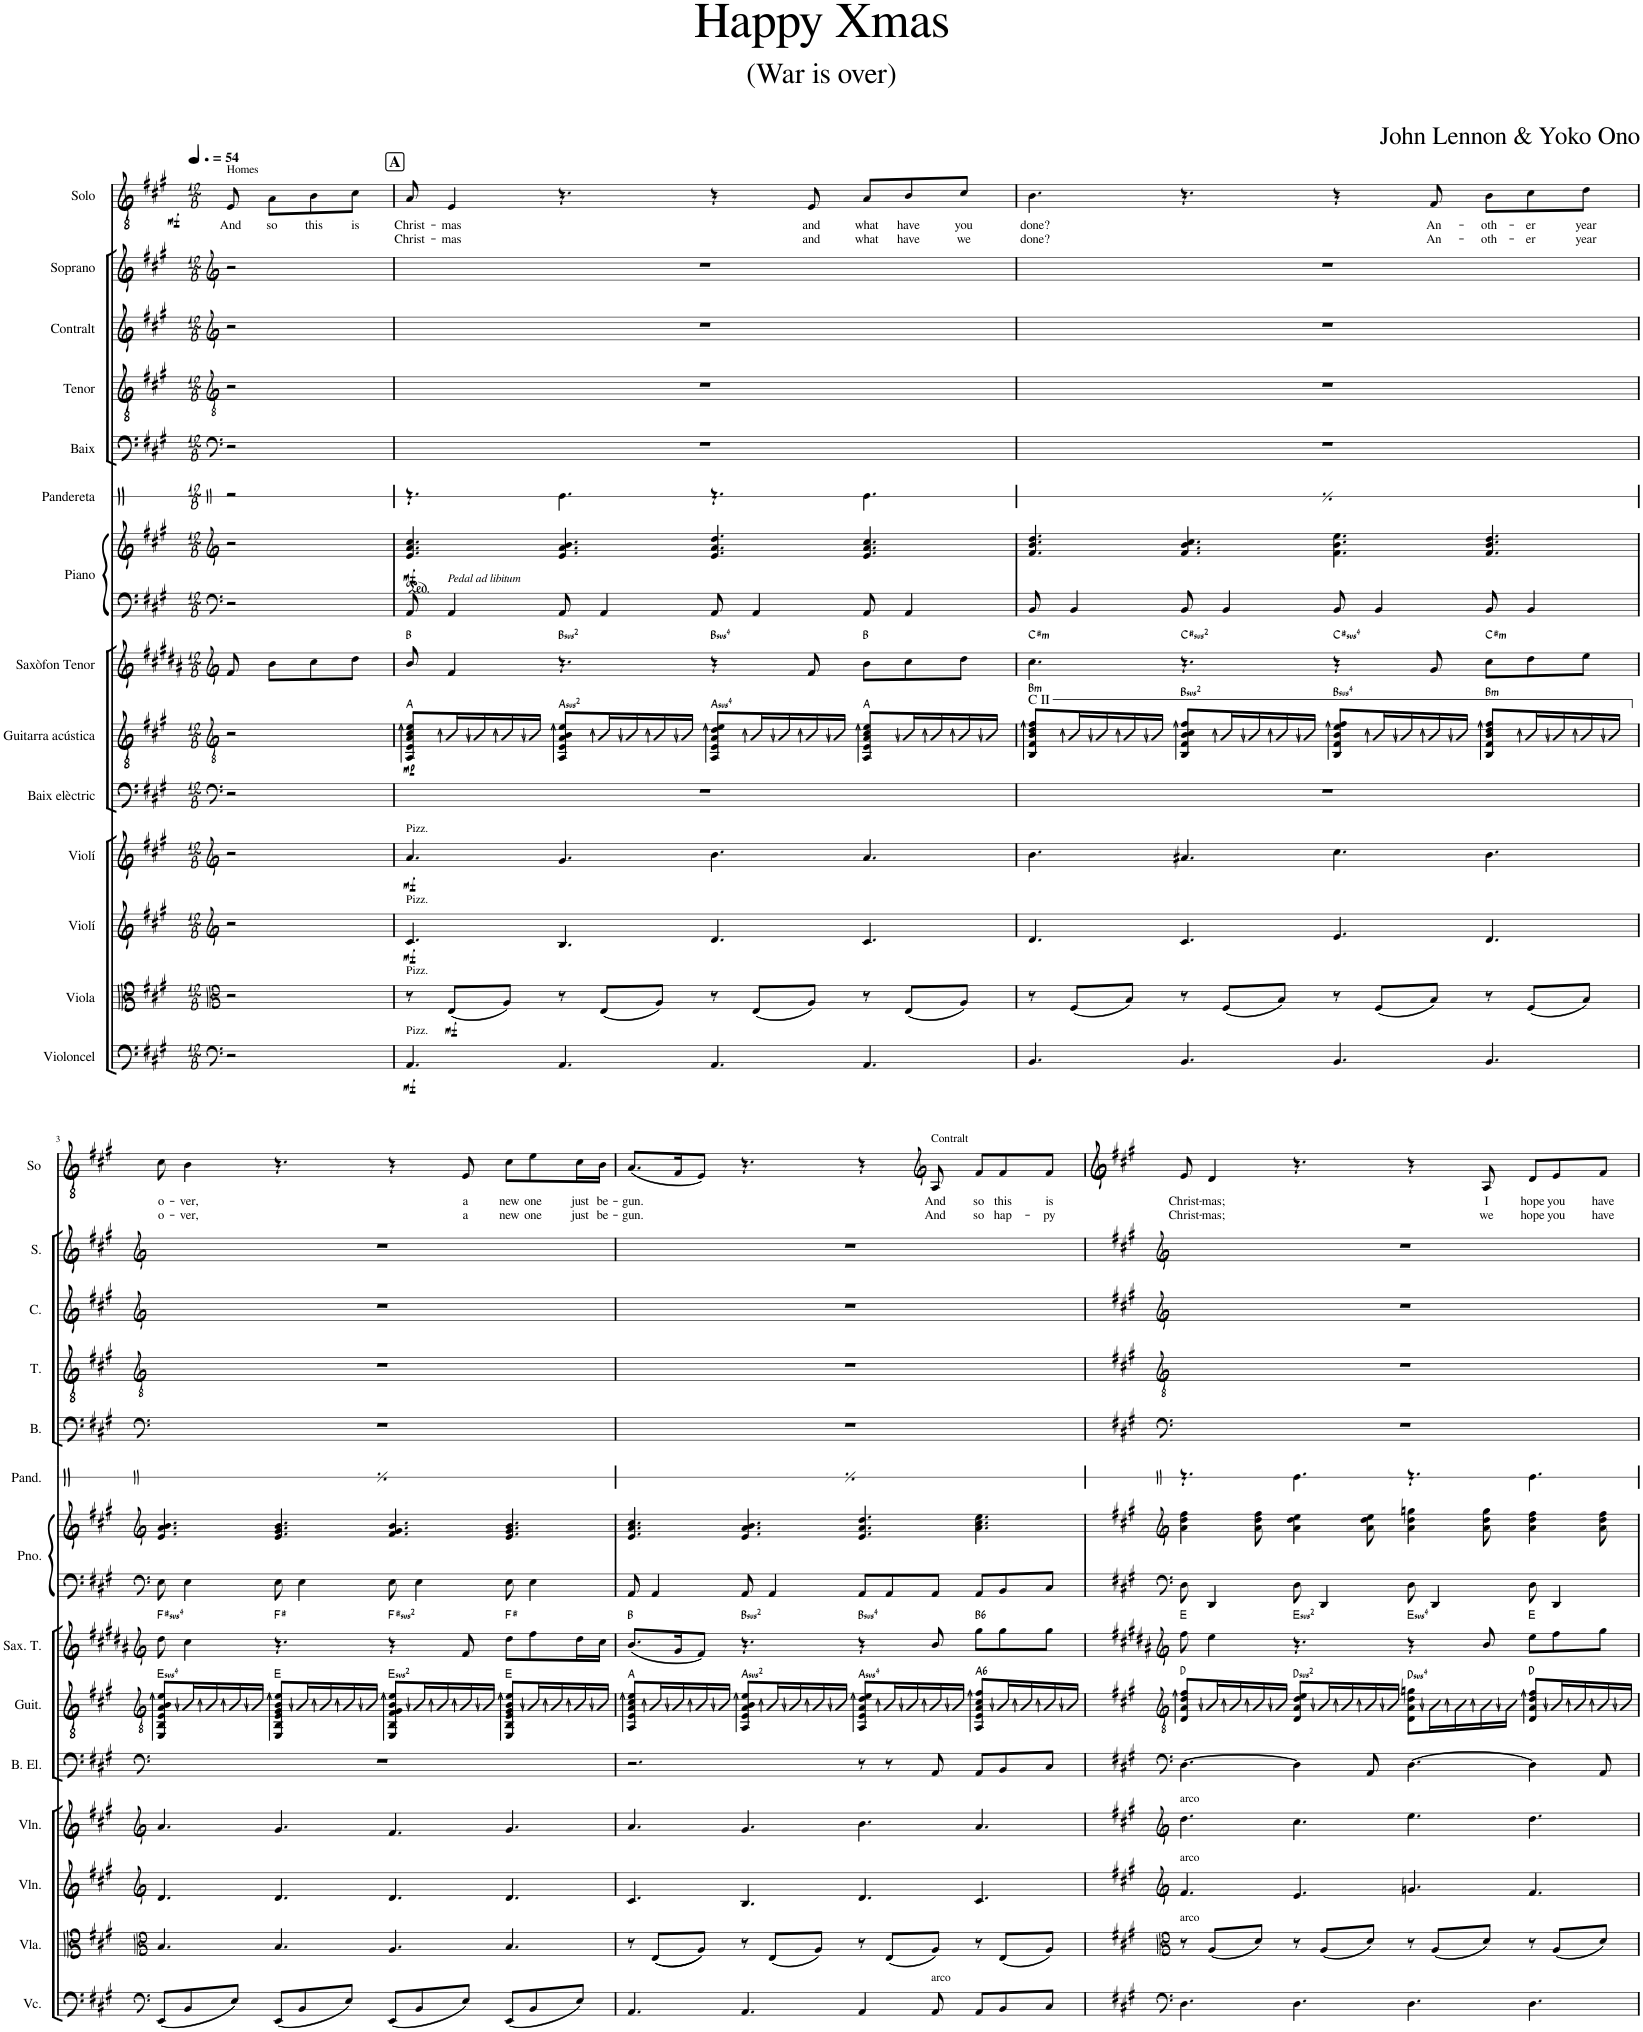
**kern	**dynam	**kern	**dynam	**kern	**dynam	**kern	**dynam	**kern	**kern	**dynam	**harte	**kern	**harte	**kern	**harte	**kern	**kern	**dynam	**kern	**kern	**kern	**kern	**kern	**kern	**text	**text	**dynam
*part15	*part15	*part14	*part14	*part13	*part13	*part12	*part12	*part11	*part10	*part10	*part10	*part9	*part9	*part8	*part8	*part7	*part7	*part7	*part6	*part5	*part4	*part3	*part2	*part1	*part1	*part1	*part1
*staff16	*staff16	*staff15	*staff15	*staff14	*staff14	*staff13	*staff13	*staff12	*staff11	*staff11	*	*staff10	*	*staff9	*	*staff8	*staff7	*staff7/8	*staff6	*staff5	*staff4	*staff3	*staff2	*staff1	*staff1	*staff1	*staff1
*I"Violoncel	*	*I"Viola	*	*I"Violí	*	*I"Violí	*	*I"Baix elèctric	*I"Guitarra acústica	*	*	*I"Saxòfon Tenor	*	*I"Saxòfon Contralt	*	*I"Piano	*	*	*I"Pandereta	*I"Baix	*I"Tenor	*I"Contralt	*I"Soprano	*I"Solo	*	*	*
*I'Vc.	*	*I'Vla.	*	*	*	*	*	*I'B. El.	*I'Guit.	*	*	*I'Sax. T.	*	*I'Sax. Contr.	*	*I'Pno.	*	*	*I'Pand.	*I'B.	*I'T.	*I'C.	*I'S.	*I'So	*	*	*
*	*	*	*	*	*	*	*	*	*	*	*	*	*	*stria5	*	*	*	*	*stria1	*	*	*	*	*	*	*	*
*clefF4	*	*clefC3	*	*clefG2	*	*clefG2	*	*clefF4	*clefGv2	*	*	*clefG2	*	*clefG2	*	*clefF4	*clefG2	*	*clefX	*clefF4	*clefGv2	*clefG2	*clefG2	*clefGv2	*	*	*
*	*	*	*	*	*	*	*	*ITrd7c12	*	*	*	*ITrd8c14	*	*ITrd5c9	*	*	*	*	*	*	*	*	*	*	*	*	*
*k[f#c#g#]	*	*k[f#c#g#]	*	*k[f#c#g#]	*	*k[f#c#g#]	*	*k[f#c#g#]	*k[f#c#g#]	*	*	*k[f#c#g#d#a#]	*	*k[f#c#g#d#a#e#]	*	*k[f#c#g#]	*k[f#c#g#]	*	*k[]	*k[f#c#g#]	*k[f#c#g#]	*k[f#c#g#]	*k[f#c#g#]	*k[f#c#g#]	*	*	*
*M12/8	*	*M12/8	*	*M12/8	*	*M12/8	*	*M12/8	*M12/8	*	*	*M12/8	*	*M12/8	*	*M12/8	*M12/8	*	*M12/8	*M12/8	*M12/8	*M12/8	*M12/8	*M12/8	*	*	*
*MM81	*	*MM81	*	*MM81	*	*MM81	*	*MM81	*MM81	*	*	*MM81	*	*MM81	*	*MM81	*MM81	*	*MM81	*MM81	*MM81	*MM81	*MM81	*MM81	*	*	*
=	=	=	=	=	=	=	=	=	=	=	=	=	=	=	=	=	=	=	=	=	=	=	=	=	=	=	=
!	!	!	!	!	!	!	!	!	!	!	!	!	!	!	!	!	!	!	!	!	!	!	!	!LO:TX:a:t=Homes	!	!	!
!	!	!	!	!	!	!	!	!	!	!	!	!	!	!	!	!	!	!	!	!	!	!	!	!	!LO:LY:b	!	!LO:DY:b
2r	.	2r	.	2r	.	2r	.	2r	2r	.	.	8f#/	.	8c#	.	2r	2r	.	2r	2r	2r	2r	2r	8E/	And	.	mf
!	!	!	!	!	!	!	!	!	!	!	!	!	!	!	!	!	!	!	!	!	!	!	!	!	!LO:LY:b	!	!
.	.	.	.	.	.	.	.	.	.	.	.	8b\L	.	8f#/L	.	.	.	.	.	.	.	.	.	8A\L	so	.	.
!	!	!	!	!	!	!	!	!	!	!	!	!	!	!	!	!	!	!	!	!	!	!	!	!	!LO:LY:b	!	!
.	.	.	.	.	.	.	.	.	.	.	.	8cc#\	.	8g#/	.	.	.	.	.	.	.	.	.	8B\	this	.	.
!	!	!	!	!	!	!	!	!	!	!	!	!	!	!	!	!	!	!	!	!	!	!	!	!	!LO:LY:b	!	!
.	.	.	.	.	.	.	.	.	.	.	.	8dd#\J	.	8a#/J	.	.	.	.	.	.	.	.	.	8c#\J	is	.	.
!!LO:REH:place=s1:a:B:cj:fs=14:t=A
=1	=1	=1	=1	=1	=1	=1	=1	=1	=1	=1	=1	=1	=1	=1	=1	=1	=1	=1	=1	=1	=1	=1	=1	=1	=1	=1	=1
!	!	!	!	!	!	!LO:TX:a:t=Pizz.	!	!	!	!	!	!	!	!	!	!	!	!	!	!	!	!	!	!	!	!	!
!	!	!	!	!LO:TX:a:t=Pizz.	!	!	!	!	!	!	!	!	!	!	!	!	!	!	!	!	!	!	!	!	!	!	!
!	!	!LO:TX:a:t=Pizz.	!	!	!	!	!	!	!	!	!	!	!	!	!	!	!	!	!	!	!	!	!	!	!	!	!
!LO:TX:a:t=Pizz.	!	!	!	!	!	!	!	!	!	!	!	!	!	!	!	!	!	!	!	!	!	!	!	!	!	!	!
!	!LO:DY:b	!	!	!	!LO:DY:b	!	!LO:DY:b	!	!	!LO:DY:b	!	!	!	!	!	!	!	!LO:DY:b	!	!	!	!	!	!	!LO:LY:b	!LO:LY:b	!
4.AA/	mf	8r	.	4.c#/	mf	4.a/	mf	1.r	8AA/ 8E/ 8A/ 8c#/ 8e/L	mp	A:maj	8b/	B:maj	8f#	F#:maj	8AA/	4.e/ 4.a/ 4.cc#/	mf	4.r	1.r	1.r	1.r	1.r	8A/	Christ-	Christ-	.
!	!	!	!	!	!	!	!	!	!	!	!	!	!	!	!	!LO:TX:a:i:t=Pedal ad libitum	!	!	!	!	!	!	!	!	!	!	!
!	!	!	!LO:DY:b	!	!	!	!	!	!	!	!	!	!	!	!	!	!	!	!	!	!	!	!	!	!LO:LY:b	!LO:LY:b	!
.	.	(8E/L	mf	.	.	.	.	.	16AA/ 16E/ 16A/ 16c#/ 16e/L	.	.	4f#/	.	4c#	.	4AA/	.	.	.	.	.	.	.	4E/	-mas	-mas	.
.	.	.	.	.	.	.	.	.	16AA/ 16E/ 16A/ 16c#/ 16e/	.	.	.	.	.	.	.	.	.	.	.	.	.	.	.	.	.	.
.	.	8A/J)	.	.	.	.	.	.	16AA/ 16E/ 16A/ 16c#/ 16e/	.	.	.	.	.	.	.	.	.	.	.	.	.	.	.	.	.	.
.	.	.	.	.	.	.	.	.	16AA/ 16E/ 16A/ 16c#/ 16e/JJ	.	.	.	.	.	.	.	.	.	.	.	.	.	.	.	.	.	.
!	!	!	!	!	!	!	!	!	!	!	!LO:H:kt=2	!	!LO:H:kt=2	!LO:N:vis=4	!LO:H:kt=2	!	!	!	!	!	!	!	!	!	!	!	!
4.AA/	.	8r	.	4.B/	.	4.g#/	.	.	8AA/ 8E/ 8A/ 8B/ 8e/L	.	A:(1,2,5)	4.r	B:(1,2,5)	4.r	F#:(1,2,5)	8AA/	4.e/ 4.a/ 4.b/	.	4.Re\	.	.	.	.	4.r	.	.	.
.	.	(8E/L	.	.	.	.	.	.	16AA/ 16E/ 16A/ 16B/ 16e/L	.	.	.	.	.	.	4AA/	.	.	.	.	.	.	.	.	.	.	.
.	.	.	.	.	.	.	.	.	16AA/ 16E/ 16A/ 16B/ 16e/	.	.	.	.	.	.	.	.	.	.	.	.	.	.	.	.	.	.
.	.	8A/J)	.	.	.	.	.	.	16AA/ 16E/ 16A/ 16B/ 16e/	.	.	.	.	.	.	.	.	.	.	.	.	.	.	.	.	.	.
.	.	.	.	.	.	.	.	.	16AA/ 16E/ 16A/ 16B/ 16e/JJ	.	.	.	.	.	.	.	.	.	.	.	.	.	.	.	.	.	.
!	!	!	!	!	!	!	!	!	!	!	!LO:H:kt=4	!	!LO:H:kt=4	!	!LO:H:kt=4	!	!	!	!	!	!	!	!	!	!	!	!
4.AA/	.	8r	.	4.d/	.	4.b\	.	.	8AA/ 8E/ 8A/ 8d/ 8e/L	.	A:sus4	4r	B:sus4	4r	F#:sus4	8AA/	4.e/ 4.a/ 4.dd/	.	4.r	.	.	.	.	4r	.	.	.
.	.	(8E/L	.	.	.	.	.	.	16AA/ 16E/ 16A/ 16d/ 16e/L	.	.	.	.	.	.	4AA/	.	.	.	.	.	.	.	.	.	.	.
.	.	.	.	.	.	.	.	.	16AA/ 16E/ 16A/ 16d/ 16e/	.	.	.	.	.	.	.	.	.	.	.	.	.	.	.	.	.	.
!	!	!	!	!	!	!	!	!	!	!	!	!	!	!	!	!	!	!	!	!	!	!	!	!	!LO:LY:b	!LO:LY:b	!
.	.	8A/J)	.	.	.	.	.	.	16AA/ 16E/ 16A/ 16d/ 16e/	.	.	8f#/	.	8c#	.	.	.	.	.	.	.	.	.	8E/	and	and	.
.	.	.	.	.	.	.	.	.	16AA/ 16E/ 16A/ 16d/ 16e/JJ	.	.	.	.	.	.	.	.	.	.	.	.	.	.	.	.	.	.
!	!	!	!	!	!	!	!	!	!	!	!	!	!	!	!	!	!	!	!	!	!	!	!	!	!LO:LY:b	!LO:LY:b	!
4.AA/	.	8r	.	4.c#/	.	4.a/	.	.	8AA/ 8E/ 8A/ 8c#/ 8e/L	.	A:maj	8b\L	B:maj	8f#/L	F#:maj	8AA/	4.e/ 4.a/ 4.cc#/	.	4.Re\	.	.	.	.	8A/L	what	what	.
!	!	!	!	!	!	!	!	!	!	!	!	!	!	!	!	!	!	!	!	!	!	!	!	!	!LO:LY:b	!LO:LY:b	!
.	.	(8E/L	.	.	.	.	.	.	16AA/ 16E/ 16A/ 16c#/ 16e/L	.	.	8cc#\	.	8g#/	.	4AA/	.	.	.	.	.	.	.	8B/	have	have	.
.	.	.	.	.	.	.	.	.	16AA/ 16E/ 16A/ 16c#/ 16e/	.	.	.	.	.	.	.	.	.	.	.	.	.	.	.	.	.	.
!	!	!	!	!	!	!	!	!	!	!	!	!	!	!	!	!	!	!	!	!	!	!	!	!	!LO:LY:b	!LO:LY:b	!
.	.	8A/J)	.	.	.	.	.	.	16AA/ 16E/ 16A/ 16c#/ 16e/	.	.	8dd#\J	.	8a#/J	.	.	.	.	.	.	.	.	.	8c#/J	you	we	.
.	.	.	.	.	.	.	.	.	16AA/ 16E/ 16A/ 16c#/ 16e/JJ	.	.	.	.	.	.	.	.	.	.	.	.	.	.	.	.	.	.
=2	=2	=2	=2	=2	=2	=2	=2	=2	=2	=2	=2	=2	=2	=2	=2	=2	=2	=2	=2	=2	=2	=2	=2	=2	=2	=2	=2
!	!	!	!	!	!	!	!	!	!LO:TX:a:t=C II	!	!	!	!	!	!	!	!	!	!	!	!	!	!	!	!	!	!
!	!	!	!	!	!	!	!	!	!	!	!LO:H:kt=m	!	!LO:H:kt=m	!	!LO:H:kt=m	!	!	!	!	!	!	!	!	!	!LO:LY:b	!LO:LY:b	!
4.BB/	.	8r	.	4.d/	.	4.b\	.	1.r	8BB/ 8F#/ 8B/ 8d/ 8f#/L	.	B:min	4.cc#\	C#:min	4.g#	G#:min	8BB/	4.f#/ 4.b/ 4.dd/	.	4.r	1.r	1.r	1.r	1.r	4.B\	done?	done?	.
.	.	(8F#/L	.	.	.	.	.	.	16BB/ 16F#/ 16B/ 16d/ 16f#/L	.	.	.	.	.	.	4BB/	.	.	.	.	.	.	.	.	.	.	.
.	.	.	.	.	.	.	.	.	16BB/ 16F#/ 16B/ 16d/ 16f#/	.	.	.	.	.	.	.	.	.	.	.	.	.	.	.	.	.	.
.	.	8B/J)	.	.	.	.	.	.	16BB/ 16F#/ 16B/ 16d/ 16f#/	.	.	.	.	.	.	.	.	.	.	.	.	.	.	.	.	.	.
.	.	.	.	.	.	.	.	.	16BB/ 16F#/ 16B/ 16d/ 16f#/JJ	.	.	.	.	.	.	.	.	.	.	.	.	.	.	.	.	.	.
!	!	!	!	!	!	!	!	!	!	!	!LO:H:kt=2	!	!LO:H:kt=2	!LO:N:vis=4	!LO:H:kt=2	!	!	!	!	!	!	!	!	!	!	!	!
4.BB/	.	8r	.	4.c#/	.	4.a#X/	.	.	8BB/ 8F#/ 8B/ 8c#/ 8f#/L	.	B:(1,2,5)	4.r	C#:(1,2,5)	4.r	G#:(1,2,5)	8BB/	4.f#/ 4.b/ 4.cc#/	.	4.Re\	.	.	.	.	4.r	.	.	.
.	.	(8F#/L	.	.	.	.	.	.	16BB/ 16F#/ 16B/ 16c#/ 16f#/L	.	.	.	.	.	.	4BB/	.	.	.	.	.	.	.	.	.	.	.
.	.	.	.	.	.	.	.	.	16BB/ 16F#/ 16B/ 16c#/ 16f#/	.	.	.	.	.	.	.	.	.	.	.	.	.	.	.	.	.	.
.	.	8B/J)	.	.	.	.	.	.	16BB/ 16F#/ 16B/ 16c#/ 16f#/	.	.	.	.	.	.	.	.	.	.	.	.	.	.	.	.	.	.
.	.	.	.	.	.	.	.	.	16BB/ 16F#/ 16B/ 16c#/ 16f#/JJ	.	.	.	.	.	.	.	.	.	.	.	.	.	.	.	.	.	.
!	!	!	!	!	!	!	!	!	!	!	!LO:H:kt=4	!	!LO:H:kt=4	!	!LO:H:kt=4	!	!	!	!	!	!	!	!	!	!	!	!
4.BB/	.	8r	.	4.e/	.	4.cc#\	.	.	8BB/ 8F#/ 8B/ 8e/ 8f#/L	.	B:sus4	4r	C#:sus4	4r	G#:sus4	8BB/	4.f#\ 4.b\ 4.ee\	.	4.r	.	.	.	.	4r	.	.	.
.	.	(8F#/L	.	.	.	.	.	.	16BB/ 16F#/ 16B/ 16e/ 16f#/L	.	.	.	.	.	.	4BB/	.	.	.	.	.	.	.	.	.	.	.
.	.	.	.	.	.	.	.	.	16BB/ 16F#/ 16B/ 16e/ 16f#/	.	.	.	.	.	.	.	.	.	.	.	.	.	.	.	.	.	.
!	!	!	!	!	!	!	!	!	!	!	!	!	!	!	!	!	!	!	!	!	!	!	!	!	!LO:LY:b	!LO:LY:b	!
.	.	8B/J)	.	.	.	.	.	.	16BB/ 16F#/ 16B/ 16e/ 16f#/	.	.	8g#/	.	8d#	.	.	.	.	.	.	.	.	.	8F#/	An-	An-	.
.	.	.	.	.	.	.	.	.	16BB/ 16F#/ 16B/ 16e/ 16f#/JJ	.	.	.	.	.	.	.	.	.	.	.	.	.	.	.	.	.	.
!	!	!	!	!	!	!	!	!	!	!	!LO:H:kt=m	!	!LO:H:kt=m	!	!LO:H:kt=m	!	!	!	!	!	!	!	!	!	!LO:LY:b	!LO:LY:b	!
4.BB/	.	8r	.	4.d/	.	4.b\	.	.	8BB/ 8F#/ 8B/ 8d/ 8f#/L	.	B:min	8cc#\L	C#:min	8g#/L	G#:min	8BB/	4.f#/ 4.b/ 4.dd/	.	4.Re\	.	.	.	.	8B\L	-oth-	-oth-	.
!	!	!	!	!	!	!	!	!	!	!	!	!	!	!	!	!	!	!	!	!	!	!	!	!	!LO:LY:b	!LO:LY:b	!
.	.	(8F#/L	.	.	.	.	.	.	16BB/ 16F#/ 16B/ 16d/ 16f#/L	.	.	8dd#\	.	8a#/	.	4BB/	.	.	.	.	.	.	.	8c#\	-er	-er	.
.	.	.	.	.	.	.	.	.	16BB/ 16F#/ 16B/ 16d/ 16f#/	.	.	.	.	.	.	.	.	.	.	.	.	.	.	.	.	.	.
!	!	!	!	!	!	!	!	!	!	!	!	!	!	!	!	!	!	!	!	!	!	!	!	!	!LO:LY:b	!LO:LY:b	!
.	.	8B/J)	.	.	.	.	.	.	16BB/ 16F#/ 16B/ 16d/ 16f#/	.	.	8ee\J	.	8b/J	.	.	.	.	.	.	.	.	.	8d\J	year	year	.
.	.	.	.	.	.	.	.	.	16BB/ 16F#/ 16B/ 16d/ 16f#/JJ	.	.	.	.	.	.	.	.	.	.	.	.	.	.	.	.	.	.
!!LO:LB:g=z
=3	=3	=3	=3	=3	=3	=3	=3	=3	=3	=3	=3	=3	=3	=3	=3	=3	=3	=3	=3	=3	=3	=3	=3	=3	=3	=3	=3
*clefF4	*	*clefC3	*	*clefG2	*	*clefG2	*	*clefF4	*clefGv2	*	*	*clefG2	*	*clefG2	*	*clefF4	*clefG2	*	*	*clefF4	*clefGv2	*clefG2	*clefG2	*	*	*	*
*k[f#c#g#]	*	*k[f#c#g#]	*	*k[f#c#g#]	*	*k[f#c#g#]	*	*k[f#c#g#]	*k[f#c#g#]	*	*	*k[f#c#g#d#a#]	*	*k[f#c#g#d#a#e#]	*	*k[f#c#g#]	*k[f#c#g#]	*	*	*k[f#c#g#]	*k[f#c#g#]	*k[f#c#g#]	*k[f#c#g#]	*k[f#c#g#]	*	*	*
!	!	!	!	!	!	!	!	!	!	!	!LO:H:kt=4	!	!LO:H:kt=4	!	!LO:H:kt=4	!	!	!	!	!	!	!	!	!	!LO:LY:b	!LO:LY:b	!
(8EE/L	.	4.B/	.	4.d/	.	4.a/	.	1.r	8EE/ 8BB/ 8E/ 8A/ 8B/ 8e/L	.	E:sus4	8dd#\	F#:sus4	8a#	C#:sus4	8E\	4.e/ 4.a/ 4.b/	.	4.r	1.r	1.r	1.r	1.r	8c#\	o-	o-	.
!	!	!	!	!	!	!	!	!	!	!	!	!	!	!	!	!	!	!	!	!	!	!	!	!	!LO:LY:b	!LO:LY:b	!
8BB/	.	.	.	.	.	.	.	.	16AA/ 16E/ 16A/ 16c#/ 16e/L	.	.	4cc#\	.	4g#	.	4E\	.	.	.	.	.	.	.	4B\	-ver,	-ver,	.
.	.	.	.	.	.	.	.	.	16AA/ 16E/ 16A/ 16c#/ 16e/	.	.	.	.	.	.	.	.	.	.	.	.	.	.	.	.	.	.
8E/J)	.	.	.	.	.	.	.	.	16AA/ 16E/ 16A/ 16c#/ 16e/	.	.	.	.	.	.	.	.	.	.	.	.	.	.	.	.	.	.
.	.	.	.	.	.	.	.	.	16AA/ 16E/ 16A/ 16c#/ 16e/JJ	.	.	.	.	.	.	.	.	.	.	.	.	.	.	.	.	.	.
!	!	!	!	!	!	!	!	!	!	!	!	!	!	!LO:N:vis=4	!	!	!	!	!	!	!	!	!	!	!	!	!
(8EE/L	.	4.B/	.	4.d/	.	4.g#/	.	.	8EE/ 8BB/ 8E/ 8G#/ 8B/ 8e/L	.	E:maj	4.r	F#:maj	4.r	C#:maj	8E\	4.e/ 4.g#/ 4.b/	.	4.Re\	.	.	.	.	4.r	.	.	.
8BB/	.	.	.	.	.	.	.	.	16AA/ 16E/ 16A/ 16c#/ 16e/L	.	.	.	.	.	.	4E\	.	.	.	.	.	.	.	.	.	.	.
.	.	.	.	.	.	.	.	.	16AA/ 16E/ 16A/ 16c#/ 16e/	.	.	.	.	.	.	.	.	.	.	.	.	.	.	.	.	.	.
8E/J)	.	.	.	.	.	.	.	.	16AA/ 16E/ 16A/ 16c#/ 16e/	.	.	.	.	.	.	.	.	.	.	.	.	.	.	.	.	.	.
.	.	.	.	.	.	.	.	.	16AA/ 16E/ 16A/ 16c#/ 16e/JJ	.	.	.	.	.	.	.	.	.	.	.	.	.	.	.	.	.	.
!	!	!	!	!	!	!	!	!	!	!	!LO:H:kt=2	!	!LO:H:kt=2	!	!LO:H:kt=2	!	!	!	!	!	!	!	!	!	!	!	!
(8EE/L	.	4.A/	.	4.d/	.	4.f#/	.	.	8EE/ 8BB/ 8F#/ 8G#/ 8B/ 8e/L	.	E:(1,2,5)	4r	F#:(1,2,5)	4r	C#:(1,2,5)	8E\	4.f#/ 4.g#/ 4.b/	.	4.r	.	.	.	.	4r	.	.	.
8BB/	.	.	.	.	.	.	.	.	16AA/ 16E/ 16A/ 16c#/ 16e/L	.	.	.	.	.	.	4E\	.	.	.	.	.	.	.	.	.	.	.
.	.	.	.	.	.	.	.	.	16AA/ 16E/ 16A/ 16c#/ 16e/	.	.	.	.	.	.	.	.	.	.	.	.	.	.	.	.	.	.
!	!	!	!	!	!	!	!	!	!	!	!	!	!	!	!	!	!	!	!	!	!	!	!	!	!LO:LY:b	!LO:LY:b	!
8E/J)	.	.	.	.	.	.	.	.	16AA/ 16E/ 16A/ 16c#/ 16e/	.	.	8f#/	.	8c#	.	.	.	.	.	.	.	.	.	8E/	a	a	.
.	.	.	.	.	.	.	.	.	16AA/ 16E/ 16A/ 16c#/ 16e/JJ	.	.	.	.	.	.	.	.	.	.	.	.	.	.	.	.	.	.
!	!	!	!	!	!	!	!	!	!	!	!	!	!	!	!	!	!	!	!	!	!	!	!	!	!LO:LY:b	!LO:LY:b	!
(8EE/L	.	4.B/	.	4.d/	.	4.g#/	.	.	8EE/ 8BB/ 8E/ 8G#/ 8B/ 8e/L	.	E:maj	8dd#\L	F#:maj	8a#/L	C#:maj	8E\	4.e/ 4.g#/ 4.b/	.	4.Re\	.	.	.	.	8c#\L	new	new	.
!	!	!	!	!	!	!	!	!	!	!	!	!	!	!	!	!	!	!	!	!	!	!	!	!	!LO:LY:b	!LO:LY:b	!
8BB/	.	.	.	.	.	.	.	.	16AA/ 16E/ 16A/ 16c#/ 16e/L	.	.	8ff#\	.	8cc#/	.	4E\	.	.	.	.	.	.	.	8e\	one	one	.
.	.	.	.	.	.	.	.	.	16AA/ 16E/ 16A/ 16c#/ 16e/	.	.	.	.	.	.	.	.	.	.	.	.	.	.	.	.	.	.
!	!	!	!	!	!	!	!	!	!	!	!	!	!	!	!	!	!	!	!	!	!	!	!	!	!LO:LY:b	!LO:LY:b	!
8E/J)	.	.	.	.	.	.	.	.	16AA/ 16E/ 16A/ 16c#/ 16e/	.	.	16dd#\L	.	16a#/L	.	.	.	.	.	.	.	.	.	16c#\L	just	just	.
!	!	!	!	!	!	!	!	!	!	!	!	!	!	!	!	!	!	!	!	!	!	!	!	!	!LO:LY:b	!LO:LY:b	!
.	.	.	.	.	.	.	.	.	16AA/ 16E/ 16A/ 16c#/ 16e/JJ	.	.	16cc#\JJ	.	16g#/JJ	.	.	.	.	.	.	.	.	.	16B\JJ	be-	be-	.
=4	=4	=4	=4	=4	=4	=4	=4	=4	=4	=4	=4	=4	=4	=4	=4	=4	=4	=4	=4	=4	=4	=4	=4	=4	=4	=4	=4
!	!	!	!	!	!	!	!	!	!	!	!	!	!	!	!	!	!	!	!	!	!	!	!	!	!LO:LY:b	!LO:LY:b	!
4.AA/	.	8r	.	4.c#/	.	4.a/	.	2.r	8AA/ 8E/ 8A/ 8c#/ 8e/L	.	A:maj	(8.b/L	B:maj	(8.f#/L	F#:maj	8AA/	4.e/ 4.a/ 4.cc#/	.	4.r	1.r	1.r	1.r	1.r	(8.A/L	-gun.	-gun.	.
.	.	((8E/L	.	.	.	.	.	.	16AA/ 16E/ 16A/ 16c#/ 16e/L	.	.	.	.	.	.	4AA/	.	.	.	.	.	.	.	.	.	.	.
.	.	.	.	.	.	.	.	.	16AA/ 16E/ 16A/ 16c#/ 16e/	.	.	16g#/K	.	16d#/K	.	.	.	.	.	.	.	.	.	16F#/K	.	.	.
.	.	8A/J))	.	.	.	.	.	.	16AA/ 16E/ 16A/ 16c#/ 16e/	.	.	8f#/J)	.	8c#/J)	.	.	.	.	.	.	.	.	.	8E/J)	.	.	.
.	.	.	.	.	.	.	.	.	16AA/ 16E/ 16A/ 16c#/ 16e/JJ	.	.	.	.	.	.	.	.	.	.	.	.	.	.	.	.	.	.
!	!	!	!	!	!	!	!	!	!	!	!LO:H:kt=2	!	!LO:H:kt=2	!LO:N:vis=4	!LO:H:kt=2	!	!	!	!	!	!	!	!	!	!	!	!
4.AA/	.	8r	.	4.B/	.	4.g#/	.	.	8AA/ 8E/ 8A/ 8B/ 8e/L	.	A:(1,2,5)	4.r	B:(1,2,5)	4.r	F#:(1,2,5)	8AA/	4.e/ 4.a/ 4.b/	.	4.Re\	.	.	.	.	4.r	.	.	.
.	.	(8E/L	.	.	.	.	.	.	16AA/ 16E/ 16A/ 16B/ 16e/L	.	.	.	.	.	.	4AA/	.	.	.	.	.	.	.	.	.	.	.
.	.	.	.	.	.	.	.	.	16AA/ 16E/ 16A/ 16B/ 16e/	.	.	.	.	.	.	.	.	.	.	.	.	.	.	.	.	.	.
.	.	8A/J)	.	.	.	.	.	.	16AA/ 16E/ 16A/ 16B/ 16e/	.	.	.	.	.	.	.	.	.	.	.	.	.	.	.	.	.	.
.	.	.	.	.	.	.	.	.	16AA/ 16E/ 16A/ 16B/ 16e/JJ	.	.	.	.	.	.	.	.	.	.	.	.	.	.	.	.	.	.
!	!	!	!	!	!	!	!	!	!	!	!LO:H:kt=4	!	!LO:H:kt=4	!	!LO:H:kt=4	!	!	!	!	!	!	!	!	!	!	!	!
4AA/	.	8r	.	4.d/	.	4.b\	.	8r	8AA/ 8E/ 8A/ 8d/ 8e/L	.	A:sus4	4r	B:sus4	4r	F#:sus4	8AA/L	4.e/ 4.a/ 4.dd/	.	4.r	.	.	.	.	4r	.	.	.
.	.	(8E/L	.	.	.	.	.	8r	16AA/ 16E/ 16A/ 16d/ 16e/L	.	.	.	.	.	.	8AA/	.	.	.	.	.	.	.	.	.	.	.
.	.	.	.	.	.	.	.	.	16AA/ 16E/ 16A/ 16d/ 16e/	.	.	.	.	.	.	.	.	.	.	.	.	.	.	.	.	.	.
*	*	*	*	*	*	*	*	*	*	*	*	*	*	*	*	*	*	*	*	*	*	*	*	*clefG2	*	*	*
!	!	!	!	!	!	!	!	!	!	!	!	!	!	!	!	!	!	!	!	!	!	!	!	!LO:TX:a:t=Contralt	!	!	!
!LO:TX:a:t=arco	!	!	!	!	!	!	!	!	!	!	!	!	!	!	!	!	!	!	!	!	!	!	!	!	!	!	!
!	!	!	!	!	!	!	!	!	!	!	!	!	!	!	!	!	!	!	!	!	!	!	!	!	!LO:LY:b	!LO:LY:b	!
8AA/	.	8A/J)	.	.	.	.	.	8AA/	16AA/ 16E/ 16A/ 16d/ 16e/	.	.	8b/	.	8f#	.	8AA/J	.	.	.	.	.	.	.	8A/	And	And	.
.	.	.	.	.	.	.	.	.	16AA/ 16E/ 16A/ 16d/ 16e/JJ	.	.	.	.	.	.	.	.	.	.	.	.	.	.	.	.	.	.
!	!	!	!	!	!	!	!	!	!	!	!LO:H:kt=6	!	!LO:H:kt=6	!	!LO:H:kt=6	!	!	!	!	!	!	!	!	!	!LO:LY:b	!LO:LY:b	!
8AA/L	.	8r	.	4.c#/	.	4.a/	.	8AA/L	8AA/ 8E/ 8A/ 8c#/ 8f#/L	.	A:maj6	8gg#\L	B:maj6	8dd#\L	F#:maj6	8AA/L	4.a\ 4.cc#\ 4.ee\	.	4.Re\	.	.	.	.	8f#/L	so	so	.
!	!	!	!	!	!	!	!	!	!	!	!	!	!	!	!	!	!	!	!	!	!	!	!	!	!LO:LY:b	!LO:LY:b	!
8BB/	.	(8E/L	.	.	.	.	.	8BB/	16AA/ 16E/ 16A/ 16c#/ 16e/L	.	.	8gg#\	.	8dd#\	.	8BB/	.	.	.	.	.	.	.	8f#/	this	hap-	.
.	.	.	.	.	.	.	.	.	16AA/ 16E/ 16A/ 16c#/ 16e/	.	.	.	.	.	.	.	.	.	.	.	.	.	.	.	.	.	.
!	!	!	!	!	!	!	!	!	!	!	!	!	!	!	!	!	!	!	!	!	!	!	!	!	!LO:LY:b	!LO:LY:b	!
8C#/J	.	8A/J)	.	.	.	.	.	8C#/J	16AA/ 16E/ 16A/ 16c#/ 16e/	.	.	8gg#\J	.	8dd#\J	.	8C#/J	.	.	.	.	.	.	.	8f#/J	is	-py	.
.	.	.	.	.	.	.	.	.	16AA/ 16E/ 16A/ 16c#/ 16e/JJ	.	.	.	.	.	.	.	.	.	.	.	.	.	.	.	.	.	.
=5	=5	=5	=5	=5	=5	=5	=5	=5	=5	=5	=5	=5	=5	=5	=5	=5	=5	=5	=5	=5	=5	=5	=5	=5	=5	=5	=5
*clefF4	*	*clefC3	*	*clefG2	*	*clefG2	*	*clefF4	*clefGv2	*	*	*clefG2	*	*clefG2	*	*clefF4	*clefG2	*	*clefX	*clefF4	*clefGv2	*clefG2	*clefG2	*	*	*	*
*k[f#c#g#]	*	*k[f#c#g#]	*	*k[f#c#g#]	*	*k[f#c#g#]	*	*k[f#c#g#]	*k[f#c#g#]	*	*	*k[f#c#g#d#a#]	*	*k[f#c#g#d#a#e#]	*	*k[f#c#g#]	*k[f#c#g#]	*	*	*k[f#c#g#]	*k[f#c#g#]	*k[f#c#g#]	*k[f#c#g#]	*k[f#c#g#]	*	*	*
!	!	!	!	!	!	!LO:TX:a:t=arco	!	!	!	!	!	!	!	!	!	!	!	!	!	!	!	!	!	!	!	!	!
!	!	!	!	!LO:TX:a:t=arco	!	!	!	!	!	!	!	!	!	!	!	!	!	!	!	!	!	!	!	!	!	!	!
!	!	!LO:TX:a:t=arco	!	!	!	!	!	!	!	!	!	!	!	!	!	!	!	!	!	!	!	!	!	!	!	!	!
!	!	!	!	!	!	!	!	!	!	!	!	!	!	!	!	!	!	!	!	!	!	!	!	!	!LO:LY:b	!LO:LY:b	!
4.D\	.	8r	.	4.f#/	.	4.dd\	.	[4.D\	8D/ 8A/ 8d/ 8f#/L	.	D:maj	8ff#\	E:maj	8cc#	B:maj	8D\	4a\ 4dd\ 4ff#\	.	4.r	1.r	1.r	1.r	1.r	8e/	Christ-	Christ-	.
!	!	!	!	!	!	!	!	!	!	!	!	!	!	!	!	!	!	!	!	!	!	!	!	!	!LO:LY:b	!LO:LY:b	!
.	.	(8A/L	.	.	.	.	.	.	16AA/ 16E/ 16A/ 16c#/ 16e/L	.	.	4ee\	.	4b	.	4DD/	.	.	.	.	.	.	.	4d/	-mas;	-mas;	.
.	.	.	.	.	.	.	.	.	16AA/ 16E/ 16A/ 16c#/ 16e/	.	.	.	.	.	.	.	.	.	.	.	.	.	.	.	.	.	.
.	.	8d/J)	.	.	.	.	.	.	16AA/ 16E/ 16A/ 16c#/ 16e/	.	.	.	.	.	.	.	8a\ 8dd\ 8ff#\	.	.	.	.	.	.	.	.	.	.
.	.	.	.	.	.	.	.	.	16AA/ 16E/ 16A/ 16c#/ 16e/JJ	.	.	.	.	.	.	.	.	.	.	.	.	.	.	.	.	.	.
!	!	!	!	!	!	!	!	!	!	!	!LO:H:kt=2	!	!LO:H:kt=2	!LO:N:vis=4	!LO:H:kt=2	!	!	!	!	!	!	!	!	!	!	!	!
4.D\	.	8r	.	4.e/	.	4.cc#\	.	4D\]	8D/ 8A/ 8d/ 8e/L	.	D:(1,2,5)	4.r	E:(1,2,5)	4.r	B:(1,2,5)	8D\	4a\ 4dd\ 4ee\	.	4.Re\	.	.	.	.	4.r	.	.	.
.	.	(8A/L	.	.	.	.	.	.	16AA/ 16E/ 16A/ 16c#/ 16e/L	.	.	.	.	.	.	4DD/	.	.	.	.	.	.	.	.	.	.	.
.	.	.	.	.	.	.	.	.	16AA/ 16E/ 16A/ 16c#/ 16e/	.	.	.	.	.	.	.	.	.	.	.	.	.	.	.	.	.	.
.	.	8d/J)	.	.	.	.	.	8AA/	16AA/ 16E/ 16A/ 16c#/ 16e/	.	.	.	.	.	.	.	8a\ 8dd\ 8ee\	.	.	.	.	.	.	.	.	.	.
.	.	.	.	.	.	.	.	.	16AA/ 16E/ 16A/ 16c#/ 16e/JJ	.	.	.	.	.	.	.	.	.	.	.	.	.	.	.	.	.	.
!	!	!	!	!	!	!	!	!	!	!	!LO:H:kt=4	!	!LO:H:kt=4	!	!LO:H:kt=4	!	!	!	!	!	!	!	!	!	!	!	!
4.D\	.	8r	.	4.gn/	.	4.ee\	.	[4.D\	8D\ 8A\ 8d\ 8gn\L	.	D:sus4	4r	E:sus4	4r	B:sus4	8D\	4a\ 4dd\ 4ggn\	.	4.r	.	.	.	.	4r	.	.	.
.	.	(8A/L	.	.	.	.	.	.	16AA\ 16E\ 16A\ 16c#\ 16e\L	.	.	.	.	.	.	4DD/	.	.	.	.	.	.	.	.	.	.	.
.	.	.	.	.	.	.	.	.	16AA\ 16E\ 16A\ 16c#\ 16e\	.	.	.	.	.	.	.	.	.	.	.	.	.	.	.	.	.	.
!	!	!	!	!	!	!	!	!	!	!	!	!	!	!	!	!	!	!	!	!	!	!	!	!	!LO:LY:b	!LO:LY:b	!
.	.	8d/J)	.	.	.	.	.	.	16AA\ 16E\ 16A\ 16c#\ 16e\	.	.	8b/	.	8f#	.	.	8a\ 8dd\ 8gg\	.	.	.	.	.	.	8A/	I	we	.
.	.	.	.	.	.	.	.	.	16AA\ 16E\ 16A\ 16c#\ 16e\JJ	.	.	.	.	.	.	.	.	.	.	.	.	.	.	.	.	.	.
!	!	!	!	!	!	!	!	!	!	!	!	!	!	!	!	!	!	!	!	!	!	!	!	!	!LO:LY:b	!LO:LY:b	!
4.D\	.	8r	.	4.f#/	.	4.dd\	.	4D\]	8D/ 8A/ 8d/ 8f#/L	.	D:maj	8ee\L	E:maj	8b\L	B:maj	8D\	4a\ 4dd\ 4ff#\	.	4.Re\	.	.	.	.	8d/L	hope	hope	.
!	!	!	!	!	!	!	!	!	!	!	!	!	!	!	!	!	!	!	!	!	!	!	!	!	!LO:LY:b	!LO:LY:b	!
.	.	(8A/L	.	.	.	.	.	.	16AA/ 16E/ 16A/ 16c#/ 16e/L	.	.	8ff#\	.	8cc#\	.	4DD/	.	.	.	.	.	.	.	8e/	you	you	.
.	.	.	.	.	.	.	.	.	16AA/ 16E/ 16A/ 16c#/ 16e/	.	.	.	.	.	.	.	.	.	.	.	.	.	.	.	.	.	.
!	!	!	!	!	!	!	!	!	!	!	!	!	!	!	!	!	!	!	!	!	!	!	!	!	!LO:LY:b	!LO:LY:b	!
.	.	8d/J)	.	.	.	.	.	8AA/	16AA/ 16E/ 16A/ 16c#/ 16e/	.	.	8gg#\J	.	8dd#\J	.	.	8a\ 8dd\ 8ff#\	.	.	.	.	.	.	8f#/J	have	have	.
.	.	.	.	.	.	.	.	.	16AA/ 16E/ 16A/ 16c#/ 16e/JJ	.	.	.	.	.	.	.	.	.	.	.	.	.	.	.	.	.	.
=	=	=	=	=	=	=	=	=	=	=	=	=	=	=	=	=	=	=	=	=	=	=	=	=	=	=	=
*-	*-	*-	*-	*-	*-	*-	*-	*-	*-	*-	*-	*-	*-	*-	*-	*-	*-	*-	*-	*-	*-	*-	*-	*-	*-	*-	*-
